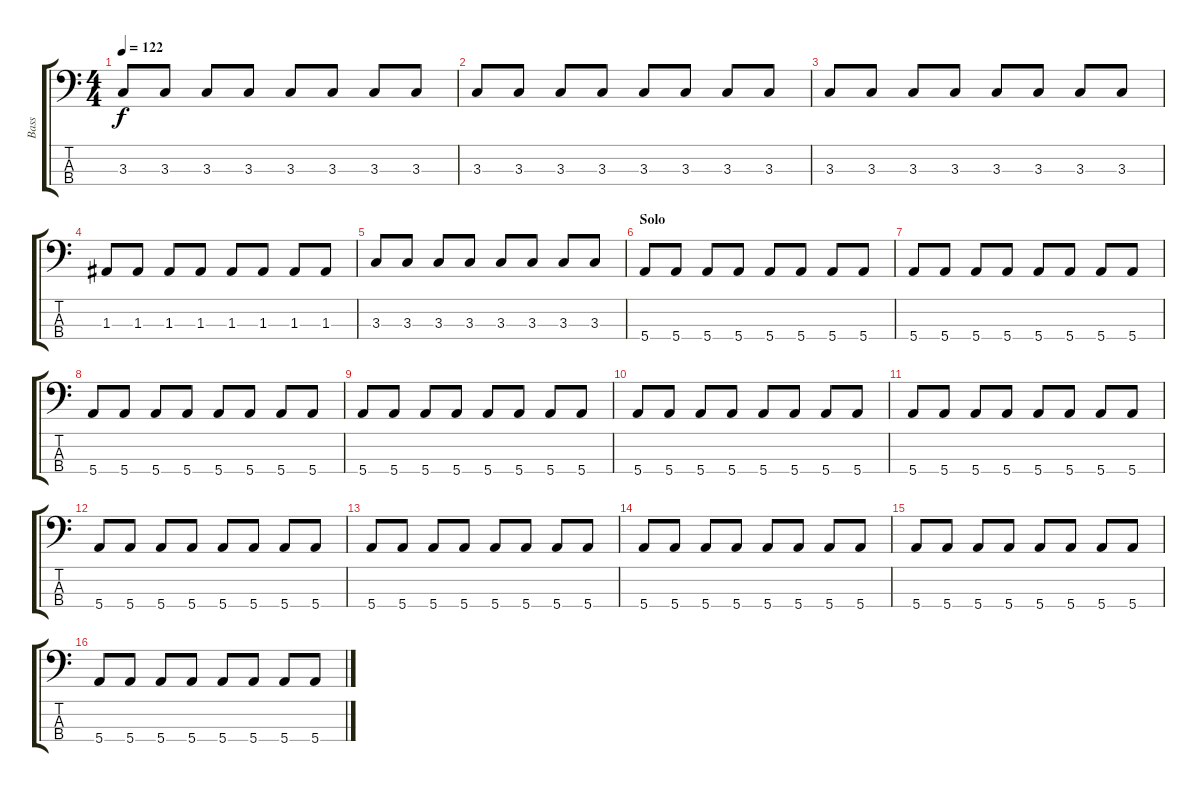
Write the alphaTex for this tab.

\track ("Bass" "Bass") {instrument electricbasspick}
\staff {score tabs}
\tuning (G2 D2 A1 E1) {hide}
\ts (4 4)
\tempo 122
\clef f4
\ks aminor
3.3.8{dy f} 3.3.8 3.3.8 3.3.8 3.3.8 3.3.8 3.3.8 3.3.8 |
3.3.8 3.3.8 3.3.8 3.3.8 3.3.8 3.3.8 3.3.8 3.3.8 |
3.3.8 3.3.8 3.3.8 3.3.8 3.3.8 3.3.8 3.3.8 3.3.8 |
1.3.8 1.3.8 1.3.8 1.3.8 1.3.8 1.3.8 1.3.8 1.3.8 |
3.3.8 3.3.8 3.3.8 3.3.8 3.3.8 3.3.8 3.3.8 3.3.8 |
\section ("" "Solo")
5.4.8 5.4.8 5.4.8 5.4.8 5.4.8 5.4.8 5.4.8 5.4.8 |
5.4.8 5.4.8 5.4.8 5.4.8 5.4.8 5.4.8 5.4.8 5.4.8 |
5.4.8 5.4.8 5.4.8 5.4.8 5.4.8 5.4.8 5.4.8 5.4.8 |
5.4.8 5.4.8 5.4.8 5.4.8 5.4.8 5.4.8 5.4.8 5.4.8 |
5.4.8 5.4.8 5.4.8 5.4.8 5.4.8 5.4.8 5.4.8 5.4.8 |
5.4.8 5.4.8 5.4.8 5.4.8 5.4.8 5.4.8 5.4.8 5.4.8 |
5.4.8 5.4.8 5.4.8 5.4.8 5.4.8 5.4.8 5.4.8 5.4.8 |
5.4.8 5.4.8 5.4.8 5.4.8 5.4.8 5.4.8 5.4.8 5.4.8 |
5.4.8 5.4.8 5.4.8 5.4.8 5.4.8 5.4.8 5.4.8 5.4.8 |
5.4.8 5.4.8 5.4.8 5.4.8 5.4.8 5.4.8 5.4.8 5.4.8 |
5.4.8 5.4.8 5.4.8 5.4.8 5.4.8 5.4.8 5.4.8 5.4.8
